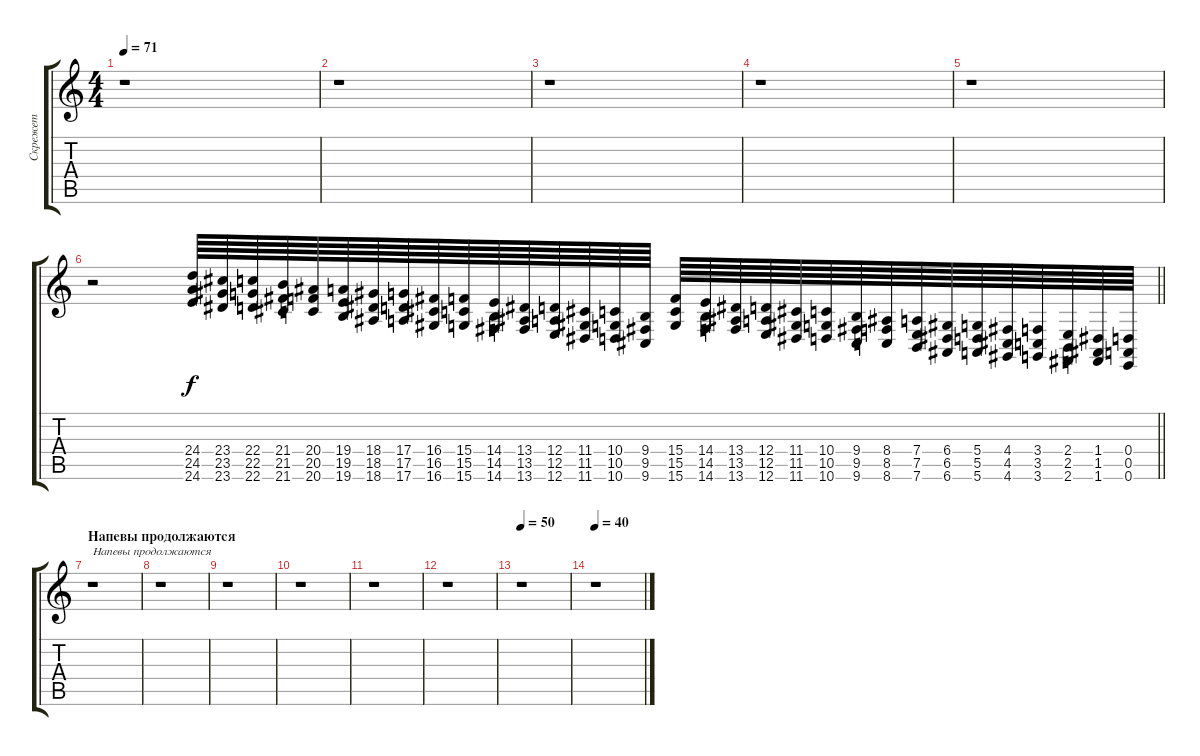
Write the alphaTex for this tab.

\track ("Скрежет" "Скрежет") {instrument guitarfretnoise}
\staff {score tabs}
\tuning (E4 B3 G3 D3 A2 E2) {hide}
\ts (4 4)
\tempo 71
\clef g2
\ks c
r.1{dy f} |
r.1 |
r.1 |
r.1 |
r.1 |
\barLineRight lightlight
r.2 (24.4 24.5 24.6).64 (23.4 23.5 23.6).64 (22.4 22.5 22.6).64 (21.4 21.5 21.6).64 (20.4 20.5 20.6).64 (19.4 19.5 19.6).64 (18.4 18.5 18.6).64 (17.4 17.5 17.6).64 (16.4 16.5 16.6).64 (15.4 15.5 15.6).64 (14.4 14.5 14.6).64 (13.4 13.5 13.6).64 (12.4 12.5 12.6).64 (11.4 11.5 11.6).64 (10.4 10.5 10.6).64 (9.4 9.5 9.6).64 (15.4 15.5 15.6).64 (14.4 14.5 14.6).64 (13.4 13.5 13.6).64 (12.4 12.5 12.6).64 (11.4 11.5 11.6).64 (10.4 10.5 10.6).64 (9.4 9.5 9.6).64 (8.4 8.5 8.6).64 (7.4 7.5 7.6).64 (6.4 6.5 6.6).64 (5.4 5.5 5.6).64 (4.4 4.5 4.6).64 (3.4 3.5 3.6).64 (2.4 2.5 2.6).64 (1.4 1.5 1.6).64 (0.4 0.5 0.6).64 |
\section ("" "Напевы продолжаются")
r.1{txt "Напевы продолжаются"} |
r.1 |
r.1 |
r.1 |
r.1 |
r.1 |
\tempo 50
r.1 |
\tempo 40
r.1
